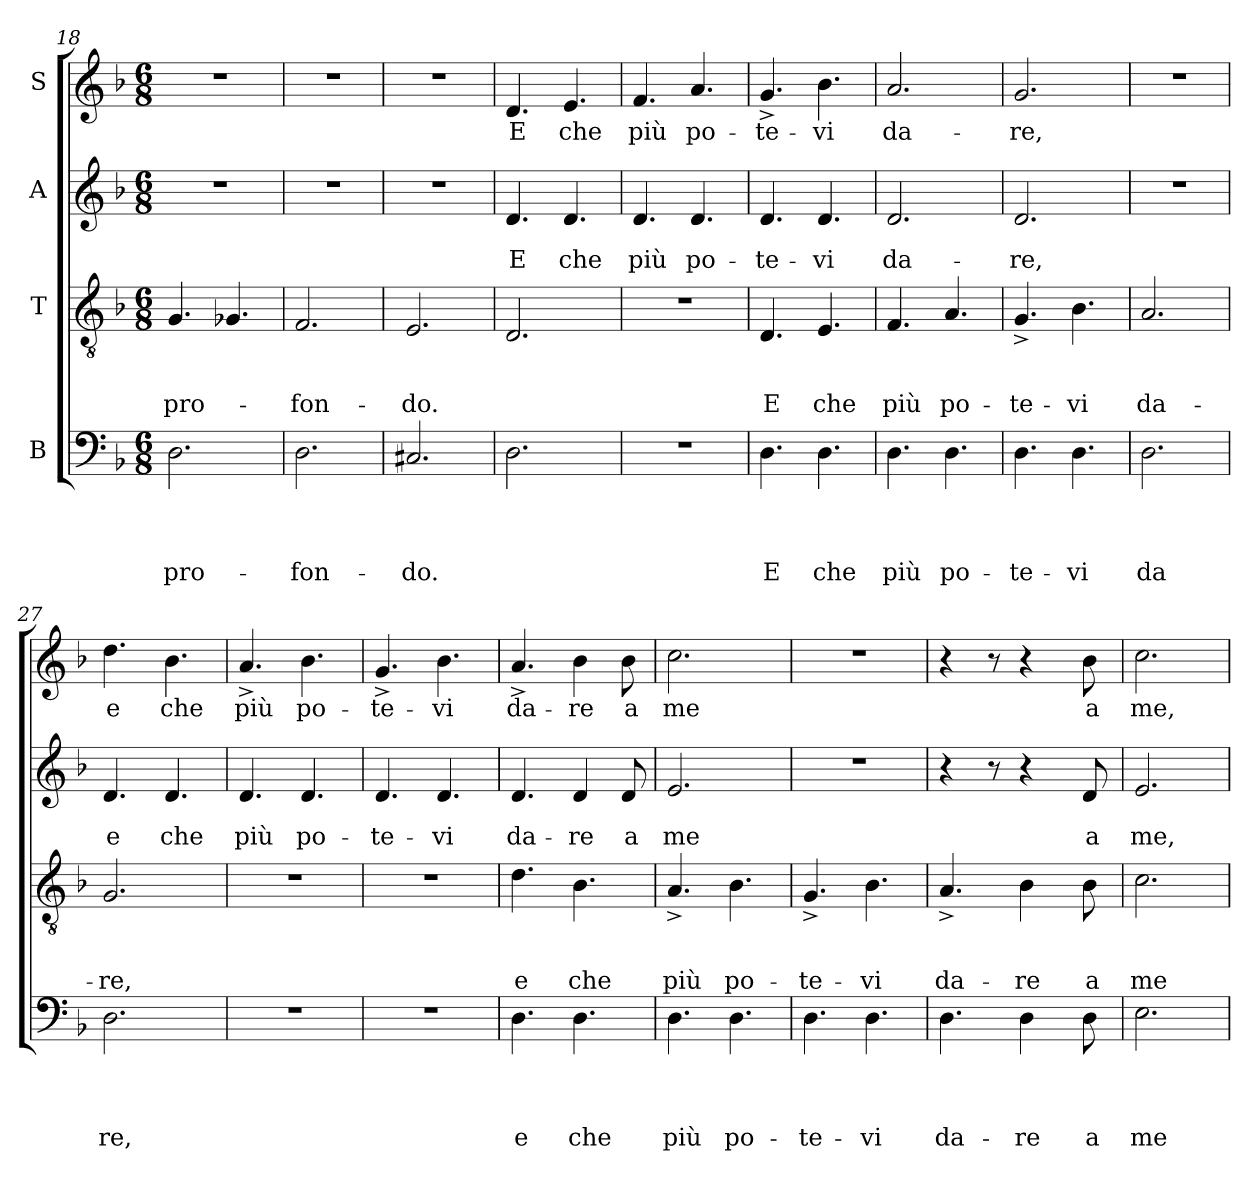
**kern	**text	**text	**text	**text	**kern	**text	**text	**text	**kern	**text	**text	**kern	**text
*part4	*part4	*part4	*part4	*part4	*part3	*part3	*part3	*part3	*part2	*part2	*part2	*part1	*part1
*staff4	*staff4	*staff4	*staff4	*staff4	*staff3	*staff3	*staff3	*staff3	*staff2	*staff2	*staff2	*staff1	*staff1
*I"B	*	*	*	*	*I"T	*	*	*	*I"A	*	*	*I"S	*
*clefF4	*	*	*	*	*clefGv2	*	*	*	*clefG2	*	*	*clefG2	*
*k[b-]	*	*	*	*	*k[b-]	*	*	*	*k[b-]	*	*	*k[b-]	*
*F:	*	*	*	*	*F:	*	*	*	*F:	*	*	*F:	*
*M6/8	*	*	*	*	*M6/8	*	*	*	*M6/8	*	*	*M6/8	*
=18	=18	=18	=18	=18	=18	=18	=18	=18	=18	=18	=18	=18	=18
!	!	!	!	!LO:LY:b	!	!	!	!LO:LY:b	!LO:N:vis=1	!	!	!LO:N:vis=1	!
2.D\	.	.	.	pro-	4.G/	.	.	pro-	2.r	.	.	2.r	.
.	.	.	.	.	4.G-X/	.	.	.	.	.	.	.	.
=19	=19	=19	=19	=19	=19	=19	=19	=19	=19	=19	=19	=19	=19
!	!	!	!	!LO:LY:b	!	!	!	!LO:LY:b	!LO:N:vis=1	!	!	!LO:N:vis=1	!
2.D\	.	.	.	-fon-	2.F/	.	.	-fon-	2.r	.	.	2.r	.
=20	=20	=20	=20	=20	=20	=20	=20	=20	=20	=20	=20	=20	=20
!	!	!	!	!LO:LY:b	!	!	!	!LO:LY:b	!LO:N:vis=1	!	!	!LO:N:vis=1	!
2.C#X/	.	.	.	-do.	2.E/	.	.	-do.	2.r	.	.	2.r	.
=21	=21	=21	=21	=21	=21	=21	=21	=21	=21	=21	=21	=21	=21
!	!	!	!	!	!	!	!	!	!	!	!LO:LY:b	!	!LO:LY:b
2.D\	.	.	.	.	2.D/	.	.	.	4.d/	.	E	4.d/	E
!	!	!	!	!	!	!	!	!	!	!	!LO:LY:b	!	!LO:LY:b
.	.	.	.	.	.	.	.	.	4.d/	.	che	4.e/	che
=22	=22	=22	=22	=22	=22	=22	=22	=22	=22	=22	=22	=22	=22
!LO:N:vis=1	!	!	!	!	!LO:N:vis=1	!	!	!	!	!	!LO:LY:b	!	!LO:LY:b
2.r	.	.	.	.	2.r	.	.	.	4.d/	.	più	4.f/	più
!	!	!	!	!	!	!	!	!	!	!	!LO:LY:b	!	!LO:LY:b
.	.	.	.	.	.	.	.	.	4.d/	.	po-	4.a/	po-
!!LO:LB:g=z
=23	=23	=23	=23	=23	=23	=23	=23	=23	=23	=23	=23	=23	=23
!	!	!	!	!LO:LY:b	!	!	!	!LO:LY:b	!	!	!LO:LY:b	!	!LO:LY:b
4.D\	.	.	.	E	4.D/	.	.	E	4.d/	.	-te-	4.g^</	-te-
!	!	!	!	!LO:LY:b	!	!	!	!LO:LY:b	!	!	!LO:LY:b	!	!LO:LY:b
4.D\	.	.	.	che	4.E/	.	.	che	4.d/	.	-vi	4.b-\	-vi
=24	=24	=24	=24	=24	=24	=24	=24	=24	=24	=24	=24	=24	=24
!	!	!	!	!LO:LY:b	!	!	!	!LO:LY:b	!	!	!LO:LY:b	!	!LO:LY:b
4.D\	.	.	.	più	4.F/	.	.	più	2.d/	.	da-	2.a/	da-
!	!	!	!	!LO:LY:b	!	!	!	!LO:LY:b	!	!	!	!	!
4.D\	.	.	.	po-	4.A/	.	.	po-	.	.	.	.	.
=25	=25	=25	=25	=25	=25	=25	=25	=25	=25	=25	=25	=25	=25
!	!	!	!	!LO:LY:b	!	!	!	!LO:LY:b	!	!	!LO:LY:b	!	!LO:LY:b
4.D\	.	.	.	-te-	4.G^</	.	.	-te-	2.d/	.	-re,	2.g/	-re,
!	!	!	!	!LO:LY:b	!	!	!	!LO:LY:b	!	!	!	!	!
4.D\	.	.	.	-vi	4.B-\	.	.	-vi	.	.	.	.	.
=26	=26	=26	=26	=26	=26	=26	=26	=26	=26	=26	=26	=26	=26
!	!	!	!	!LO:LY:b	!	!	!	!LO:LY:b	!LO:N:vis=1	!	!	!LO:N:vis=1	!
2.D\	.	.	.	da	2.A/	.	.	da-	2.r	.	.	2.r	.
=27	=27	=27	=27	=27	=27	=27	=27	=27	=27	=27	=27	=27	=27
!	!	!	!	!LO:LY:b	!	!	!	!LO:LY:b	!	!	!LO:LY:b	!	!LO:LY:b
2.D\	.	.	.	re,	2.G/	.	.	-re,	4.d/	.	e	4.dd\	e
!	!	!	!	!	!	!	!	!	!	!	!LO:LY:b	!	!LO:LY:b
.	.	.	.	.	.	.	.	.	4.d/	.	che	4.b-\	che
=28	=28	=28	=28	=28	=28	=28	=28	=28	=28	=28	=28	=28	=28
!LO:N:vis=1	!	!	!	!	!LO:N:vis=1	!	!	!	!	!	!LO:LY:b	!	!LO:LY:b
2.r	.	.	.	.	2.r	.	.	.	4.d/	.	più	4.a^</	più
!	!	!	!	!	!	!	!	!	!	!	!LO:LY:b	!	!LO:LY:b
.	.	.	.	.	.	.	.	.	4.d/	.	po-	4.b-\	po-
=29	=29	=29	=29	=29	=29	=29	=29	=29	=29	=29	=29	=29	=29
!LO:N:vis=1	!	!	!	!	!LO:N:vis=1	!	!	!	!	!	!LO:LY:b	!	!LO:LY:b
2.r	.	.	.	.	2.r	.	.	.	4.d/	.	-te-	4.g^</	-te-
!	!	!	!	!	!	!	!	!	!	!	!LO:LY:b	!	!LO:LY:b
.	.	.	.	.	.	.	.	.	4.d/	.	-vi	4.b-\	-vi
=30	=30	=30	=30	=30	=30	=30	=30	=30	=30	=30	=30	=30	=30
!	!	!	!	!LO:LY:b	!	!	!	!LO:LY:b	!	!	!LO:LY:b	!	!LO:LY:b
4.D\	.	.	.	e	4.d\	.	.	e	4.d/	.	da-	4.a^</	da-
!	!	!	!	!LO:LY:b	!	!	!	!LO:LY:b	!	!	!LO:LY:b	!	!LO:LY:b
4.D\	.	.	.	che	4.B-\	.	.	che	4d/	.	-re	4b-\	-re
!	!	!	!	!	!	!	!	!	!	!	!LO:LY:b	!	!LO:LY:b
.	.	.	.	.	.	.	.	.	8d/	.	a	8b-\	a
=31	=31	=31	=31	=31	=31	=31	=31	=31	=31	=31	=31	=31	=31
!	!	!	!	!LO:LY:b	!	!	!	!LO:LY:b	!	!	!LO:LY:b	!	!LO:LY:b
4.D\	.	.	.	più	4.A^</	.	.	più	2.e/	.	me	2.cc\	me
!	!	!	!	!LO:LY:b	!	!	!	!LO:LY:b	!	!	!	!	!
4.D\	.	.	.	po-	4.B-\	.	.	po-	.	.	.	.	.
=32	=32	=32	=32	=32	=32	=32	=32	=32	=32	=32	=32	=32	=32
!	!	!	!	!LO:LY:b	!	!	!	!LO:LY:b	!LO:N:vis=1	!	!	!LO:N:vis=1	!
4.D\	.	.	.	-te-	4.G^</	.	.	-te-	2.r	.	.	2.r	.
!	!	!	!	!LO:LY:b	!	!	!	!LO:LY:b	!	!	!	!	!
4.D\	.	.	.	-vi	4.B-\	.	.	-vi	.	.	.	.	.
!!LO:PB:g=z
=33	=33	=33	=33	=33	=33	=33	=33	=33	=33	=33	=33	=33	=33
!	!	!	!	!LO:LY:b	!	!	!	!LO:LY:b	!	!	!	!	!
*	*	*	*	*	*	*	*	*	*^	*	*	*	*
4.D\	.	.	.	da-	4.A^</	.	.	da-	4r	2ryy	.	.	4r	.
.	.	.	.	.	.	.	.	.	8r	.	.	.	8r	.
!	!	!	!	!LO:LY:b	!	!	!	!LO:LY:b	!	!	!	!	!	!
4D\	.	.	.	-re	4B-\	.	.	-re	4r	.	.	.	4r	.
.	.	.	.	.	.	.	.	.	.	8ryy	.	.	.	.
!	!	!	!	!LO:LY:b	!	!	!	!LO:LY:b	!	!	!	!LO:LY:b	!	!LO:LY:b
8D\	.	.	.	a	8B-\	.	.	a	8d/	32ryy	.	a	8b-\	a
.	.	.	.	.	.	.	.	.	.	16.ryy	.	.	.	.
=34	=34	=34	=34	=34	=34	=34	=34	=34	=34	=34	=34	=34	=34	=34
!	!	!	!	!LO:LY:b	!	!	!	!LO:LY:b	!	!	!	!LO:LY:b	!	!LO:LY:b
*	*	*	*	*	*	*	*	*	*v	*v	*	*	*	*
2.E\	.	.	.	me	2.c\	.	.	me	2.e/	.	me,	2.cc\	me,
=	=	=	=	=	=	=	=	=	=	=	=	=	=
*-	*-	*-	*-	*-	*-	*-	*-	*-	*-	*-	*-	*-	*-
